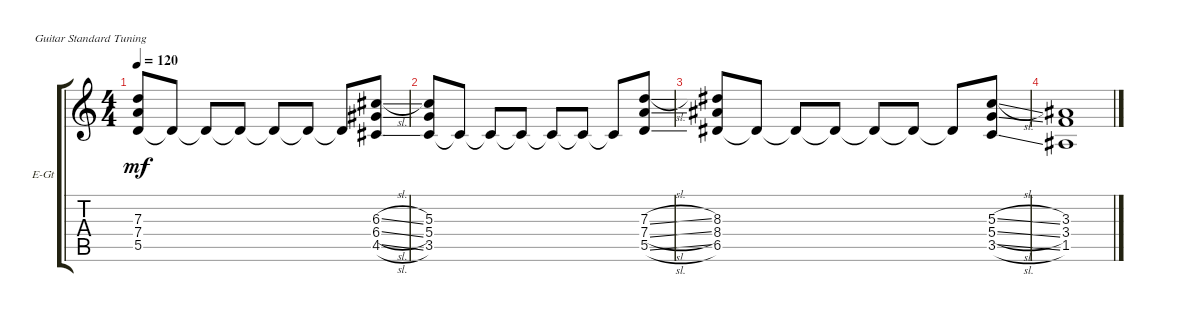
\defaultSystemsLayout 4
\bracketExtendMode groupsimilarinstruments
\firstSystemTrackNameOrientation horizontal
\otherSystemsTrackNameOrientation horizontal
\track ("Electric Guitar" "E-Gt") {mute instrument distortionguitar}
\staff {score tabs}
\tuning (E4 B3 G3 D3 A2 E2)
\ts (4 4)
\tempo 120
\clef g2
\ks c
(5.5 7.4 7.3).8{dy mf instrument distortionguitar} 5.5{t}.8 5.5{t}.8 5.5{t}.8 5.5{t}.8 5.5{t}.8 5.5{t}.8 (4.5{sl} 6.4{sl} 6.3{sl}).8 |
(3.5 5.4 5.3).8 3.5{t}.8 3.5{t}.8 3.5{t}.8 3.5{t}.8 3.5{t}.8 3.5{t}.8 (5.5{sl} 7.4{sl} 7.3{sl}).8 |
(6.5 8.4 8.3).8 6.5{t}.8 6.5{t}.8 6.5{t}.8 6.5{t}.8 6.5{t}.8 6.5{t}.8 (3.5{sl} 5.4{sl} 5.3{sl}).8 |
(1.5 3.4 3.3).1
